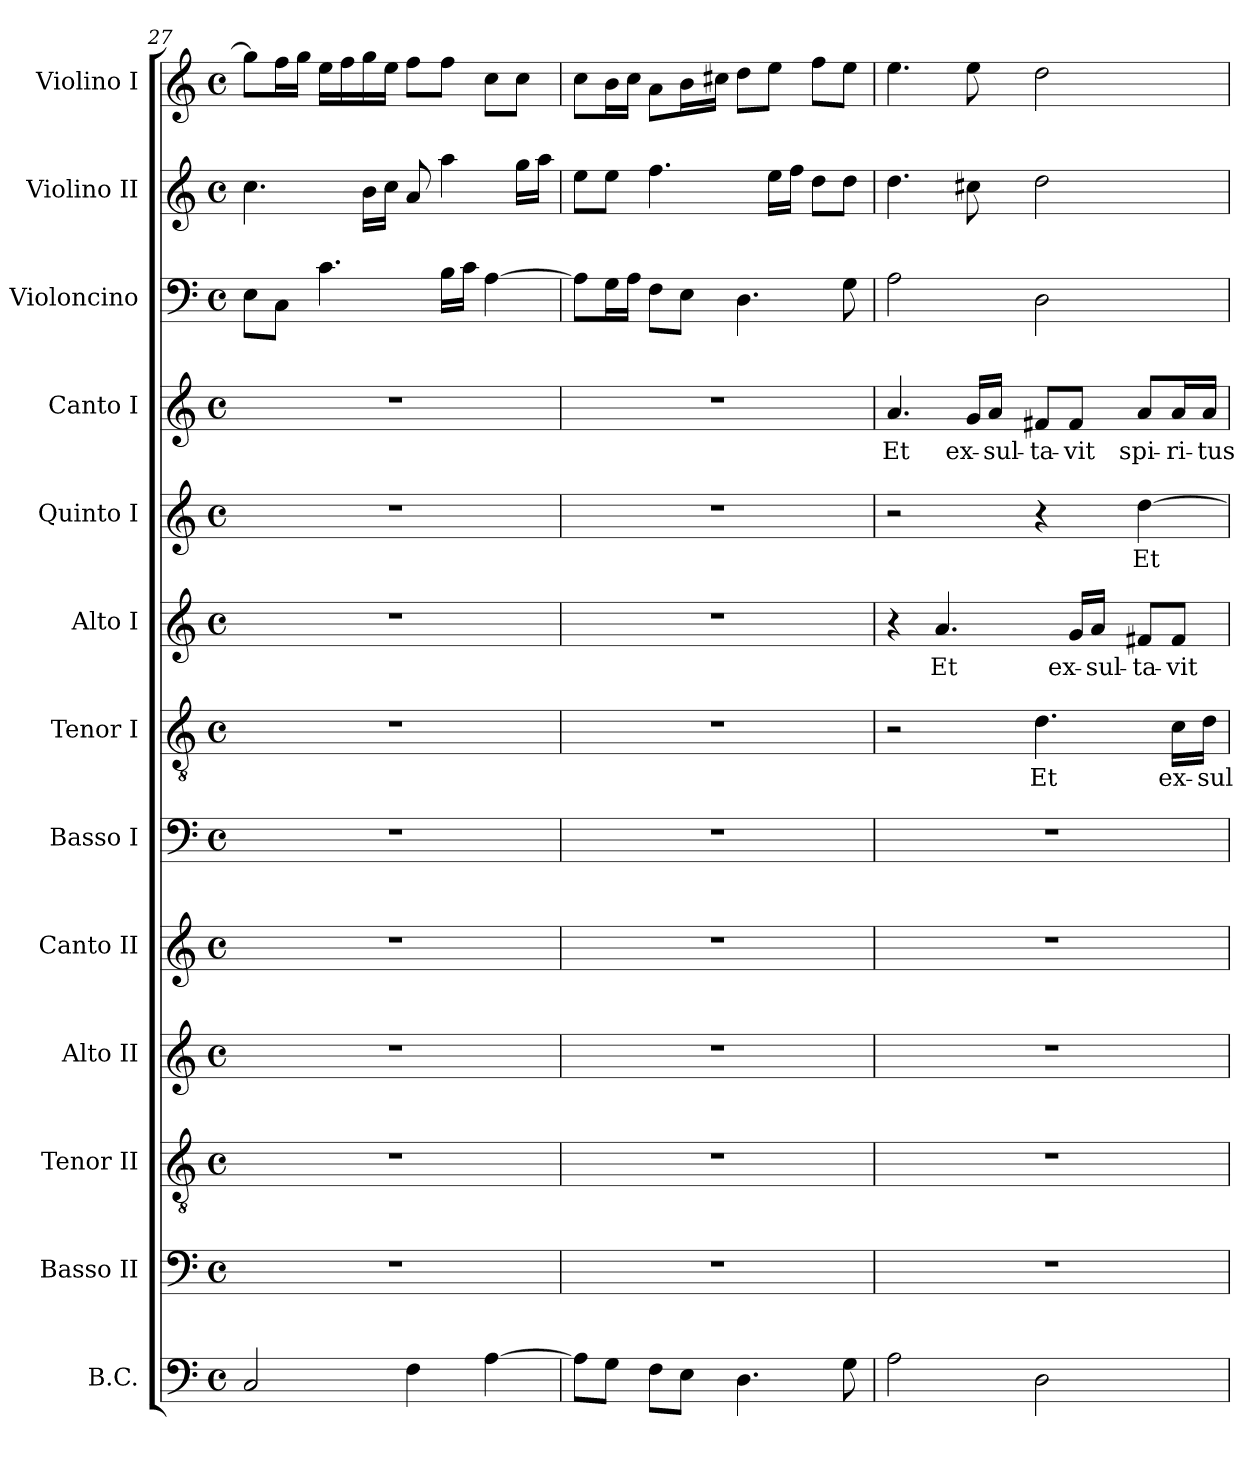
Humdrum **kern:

**kern	**kern	**kern	**kern	**kern	**kern	**kern	**text	**kern	**text	**kern	**text	**kern	**text	**kern	**kern	**kern
*part13	*part12	*part11	*part10	*part9	*part8	*part7	*part7	*part6	*part6	*part5	*part5	*part4	*part4	*part3	*part2	*part1
*staff13	*staff12	*staff11	*staff10	*staff9	*staff8	*staff7	*staff7	*staff6	*staff6	*staff5	*staff5	*staff4	*staff4	*staff3	*staff2	*staff1
*I"B.C.	*I"Basso II	*I"Tenor II	*I"Alto II	*I"Canto II	*I"Basso I	*I"Tenor I	*	*I"Alto I	*	*I"Quinto I	*	*I"Canto I	*	*I"Violoncino	*I"Violino II	*I"Violino I
*I'BC	*I'B 2	*I'T 2	*I'A 2	*I'C 2	*I'B 1	*I'T 1	*	*I'A 1	*	*I'Q 1	*	*I'C 1	*	*	*I'Vln. II	*I'Vln. I
*clefF4	*clefF4	*clefGv2	*clefG2	*clefG2	*clefF4	*clefGv2	*	*clefG2	*	*clefG2	*	*clefG2	*	*clefF4	*clefG2	*clefG2
*k[]	*k[]	*k[]	*k[]	*k[]	*k[]	*k[]	*	*k[]	*	*k[]	*	*k[]	*	*k[]	*k[]	*k[]
*C:	*C:	*C:	*C:	*C:	*C:	*C:	*	*C:	*	*C:	*	*C:	*	*C:	*C:	*C:
*M4/4	*M4/4	*M4/4	*M4/4	*M4/4	*M4/4	*M4/4	*	*M4/4	*	*M4/4	*	*M4/4	*	*M4/4	*M4/4	*M4/4
*met(c)	*met(c)	*met(c)	*met(c)	*met(c)	*met(c)	*met(c)	*	*met(c)	*	*met(c)	*	*met(c)	*	*met(c)	*met(c)	*met(c)
=27	=27	=27	=27	=27	=27	=27	=27	=27	=27	=27	=27	=27	=27	=27	=27	=27
2C/	1r	1r	1r	1r	1r	1r	.	1r	.	1r	.	1r	.	8E\L	4.cc\	8gg\L]
.	.	.	.	.	.	.	.	.	.	.	.	.	.	8C\J	.	16ff\L
.	.	.	.	.	.	.	.	.	.	.	.	.	.	.	.	16gg\JJ
.	.	.	.	.	.	.	.	.	.	.	.	.	.	4.c\	.	16ee\LL
.	.	.	.	.	.	.	.	.	.	.	.	.	.	.	.	16ff\
.	.	.	.	.	.	.	.	.	.	.	.	.	.	.	16b\LL	16gg\
.	.	.	.	.	.	.	.	.	.	.	.	.	.	.	16cc\JJ	16ee\JJ
4F\	.	.	.	.	.	.	.	.	.	.	.	.	.	.	8a/	8ff\L
.	.	.	.	.	.	.	.	.	.	.	.	.	.	16B\LL	4aa\	8ff\J
.	.	.	.	.	.	.	.	.	.	.	.	.	.	16c\JJ	.	.
[4A\	.	.	.	.	.	.	.	.	.	.	.	.	.	[4A\	.	8cc\L
.	.	.	.	.	.	.	.	.	.	.	.	.	.	.	16gg\LL	8cc\J
.	.	.	.	.	.	.	.	.	.	.	.	.	.	.	16aa\JJ	.
=28	=28	=28	=28	=28	=28	=28	=28	=28	=28	=28	=28	=28	=28	=28	=28	=28
8A\L]	1r	1r	1r	1r	1r	1r	.	1r	.	1r	.	1r	.	8A\L]	8ee\L	8cc\L
8G\J	.	.	.	.	.	.	.	.	.	.	.	.	.	16G\L	8ee\J	16b\L
.	.	.	.	.	.	.	.	.	.	.	.	.	.	16A\JJ	.	16cc\JJ
8F\L	.	.	.	.	.	.	.	.	.	.	.	.	.	8F\L	4.ff\	8a\L
8E\J	.	.	.	.	.	.	.	.	.	.	.	.	.	8E\J	.	16b\L
.	.	.	.	.	.	.	.	.	.	.	.	.	.	.	.	16cc#X\JJ
4.D\	.	.	.	.	.	.	.	.	.	.	.	.	.	4.D\	.	8dd\L
.	.	.	.	.	.	.	.	.	.	.	.	.	.	.	16ee\LL	8ee\J
.	.	.	.	.	.	.	.	.	.	.	.	.	.	.	16ff\JJ	.
.	.	.	.	.	.	.	.	.	.	.	.	.	.	.	8dd\L	8ff\L
8G\	.	.	.	.	.	.	.	.	.	.	.	.	.	8G\	8dd\J	8ee\J
!!LO:PB:g=z
=29	=29	=29	=29	=29	=29	=29	=29	=29	=29	=29	=29	=29	=29	=29	=29	=29
!	!	!	!	!	!	!	!	!	!	!	!	!	!LO:LY:b	!	!	!
2A\	1r	1r	1r	1r	1r	2r	.	4r	.	2r	.	4.a/	Et	2A\	4.dd\	4.ee\
!	!	!	!	!	!	!	!	!	!LO:LY:b	!	!	!	!	!	!	!
.	.	.	.	.	.	.	.	4.a/	Et	.	.	.	.	.	.	.
!	!	!	!	!	!	!	!	!	!	!	!	!	!LO:LY:b	!	!	!
.	.	.	.	.	.	.	.	.	.	.	.	16g/LL	ex-	.	8cc#X\	8ee\
!	!	!	!	!	!	!	!	!	!	!	!	!	!LO:LY:b	!	!	!
.	.	.	.	.	.	.	.	.	.	.	.	16a/JJ	-sul-	.	.	.
!	!	!	!	!	!	!	!LO:LY:b	!	!	!	!	!	!	!	!	!
!	!	!	!	!	!	!	!	!	!	!	!	!	!LO:LY:b	!	!	!
2D\	.	.	.	.	.	4.d\	Et	.	.	4r	.	8f#X/L	-ta-	2D\	2dd\	2dd\
!	!	!	!	!	!	!	!	!	!LO:LY:b	!	!	!	!	!	!	!
!	!	!	!	!	!	!	!	!	!	!	!	!	!LO:LY:b	!	!	!
.	.	.	.	.	.	.	.	16g/LL	ex-	.	.	8f#/J	-vit	.	.	.
!	!	!	!	!	!	!	!	!	!LO:LY:b	!	!	!	!	!	!	!
.	.	.	.	.	.	.	.	16a/JJ	-sul-	.	.	.	.	.	.	.
!	!	!	!	!	!	!	!	!	!LO:LY:b	!	!	!	!	!	!	!
!	!	!	!	!	!	!	!	!	!	!	!LO:LY:b	!	!	!	!	!
!	!	!	!	!	!	!	!	!	!	!	!	!	!LO:LY:b	!	!	!
.	.	.	.	.	.	.	.	8f#X/L	-ta-	[4dd\	Et	8a/L	spi-	.	.	.
!	!	!	!	!	!	!	!LO:LY:b	!	!	!	!	!	!	!	!	!
!	!	!	!	!	!	!	!	!	!LO:LY:b	!	!	!	!	!	!	!
!	!	!	!	!	!	!	!	!	!	!	!	!	!LO:LY:b	!	!	!
.	.	.	.	.	.	16c\LL	ex-	8f#/J	-vit	.	.	16a/L	-ri-	.	.	.
!	!	!	!	!	!	!	!LO:LY:b	!	!	!	!	!	!	!	!	!
!	!	!	!	!	!	!	!	!	!	!	!	!	!LO:LY:b	!	!	!
.	.	.	.	.	.	16d\JJ	-sul-	.	.	.	.	16a/JJ	-tus	.	.	.
=	=	=	=	=	=	=	=	=	=	=	=	=	=	=	=	=
*-	*-	*-	*-	*-	*-	*-	*-	*-	*-	*-	*-	*-	*-	*-	*-	*-
